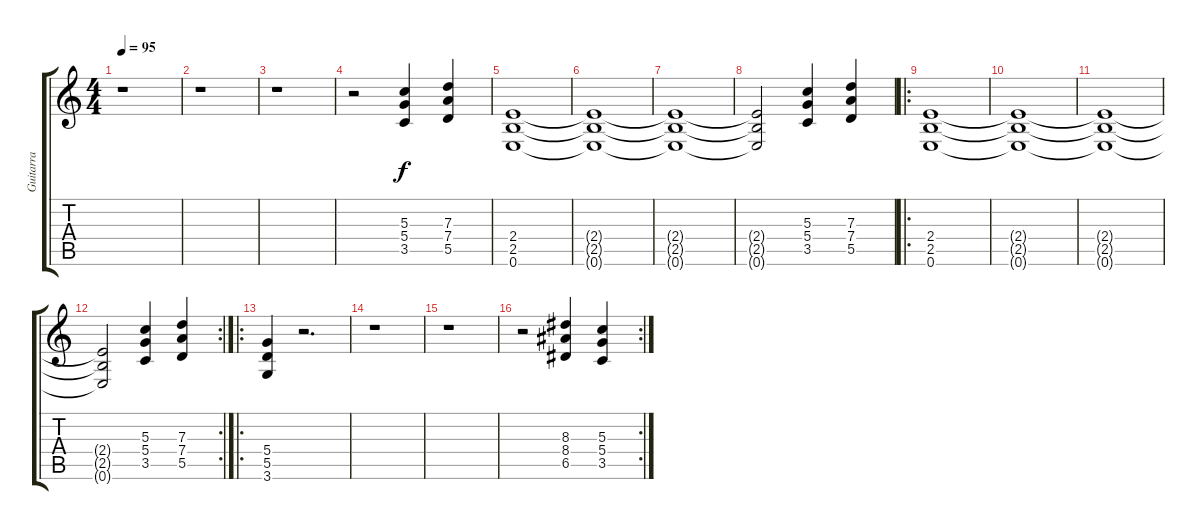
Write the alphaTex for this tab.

\track ("Guitarra" "Guitarra") {instrument distortionguitar}
\staff {score tabs}
\tuning (E4 B3 G3 D3 A2 E2) {hide}
\ts (4 4)
\tempo 95
\tempo 135
\tempo 95
\clef g2
\ks c
r.1{dy f instrument distortionguitar} |
r.1 |
r.1 |
r.2 (5.3 5.4 3.5).4 (7.3 7.4 5.5).4 |
(2.4 2.5 0.6).1 |
(2.4{t} 2.5{t} 0.6{t}).1 |
(2.4{t} 2.5{t} 0.6{t}).1 |
(2.4{t} 2.5{t} 0.6{t}).2 (5.3 5.4 3.5).4 (7.3 7.4 5.5).4 |
\ro
(2.4 2.5 0.6).1 |
(2.4{t} 2.5{t} 0.6{t}).1 |
(2.4{t} 2.5{t} 0.6{t}).1 |
\rc 2
(2.4{t} 2.5{t} 0.6{t}).2 (5.3 5.4 3.5).4 (7.3 7.4 5.5).4 |
\ro
(5.4 5.5 3.6).4 r.2{d} |
r.1 |
r.1 |
\rc 2
r.2 (8.3 8.4 6.5).4 (5.3 5.4 3.5).4
